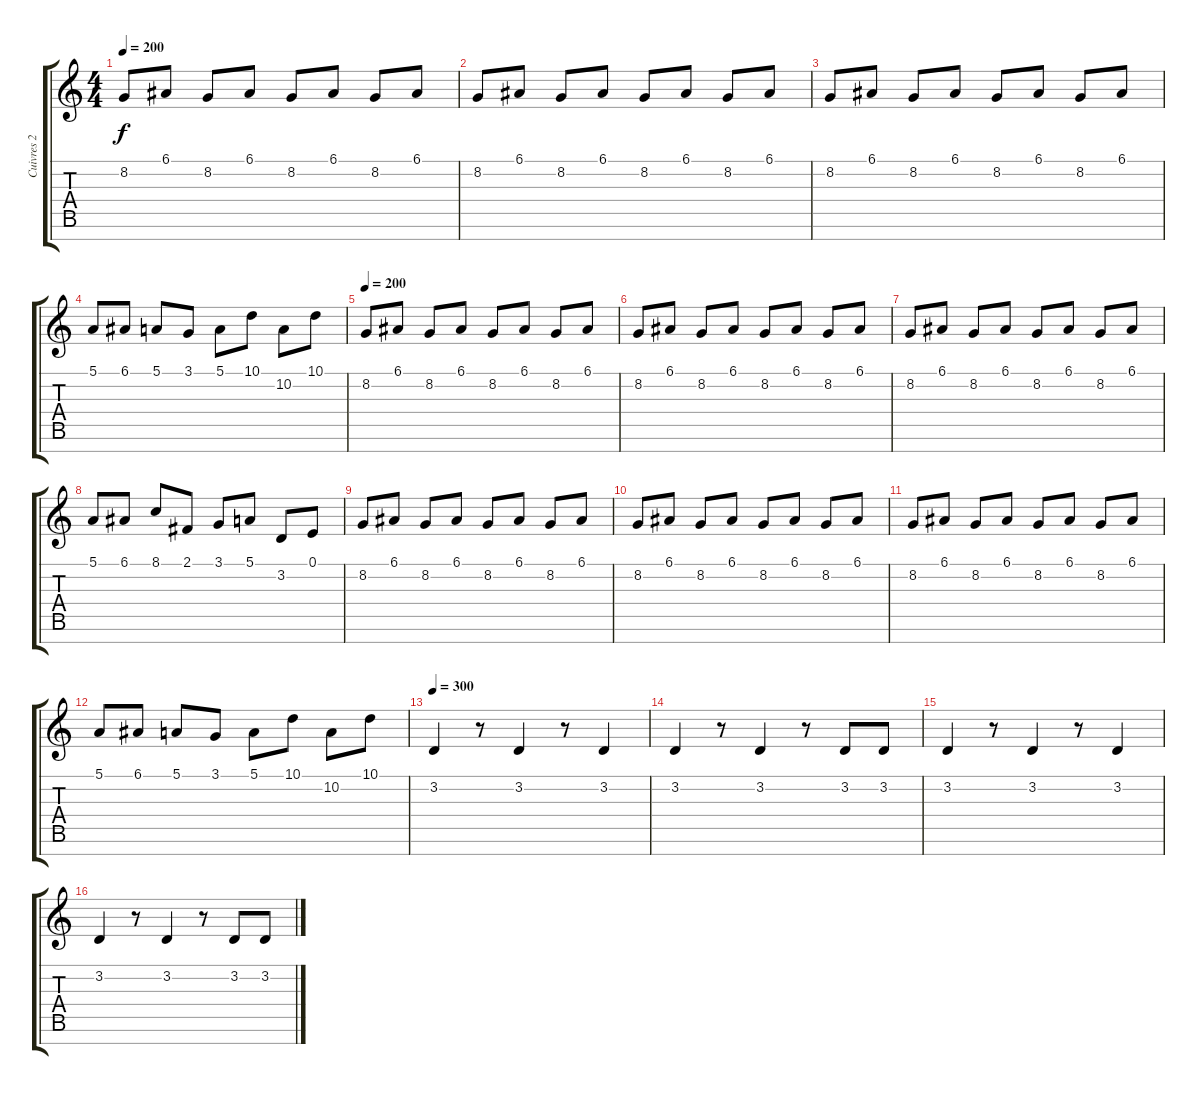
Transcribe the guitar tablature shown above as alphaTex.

\track ("Cuivres 2" "Cuivres 2") {instrument trombone}
\staff {score tabs}
\tuning (E4 B3 G3 D3 A2 E2 B1) {hide}
\ts (4 4)
\tempo 200
\clef g2
\ks c
8.2.8{dy f} 6.1.8 8.2.8 6.1.8 8.2.8 6.1.8 8.2.8 6.1.8 |
8.2.8 6.1.8 8.2.8 6.1.8 8.2.8 6.1.8 8.2.8 6.1.8 |
8.2.8 6.1.8 8.2.8 6.1.8 8.2.8 6.1.8 8.2.8 6.1.8 |
5.1.8 6.1.8 5.1.8 3.1.8 5.1.8 10.1.8 10.2.8 10.1.8 |
\tempo 200
8.2.8 6.1.8 8.2.8 6.1.8 8.2.8 6.1.8 8.2.8 6.1.8 |
8.2.8 6.1.8 8.2.8 6.1.8 8.2.8 6.1.8 8.2.8 6.1.8 |
8.2.8 6.1.8 8.2.8 6.1.8 8.2.8 6.1.8 8.2.8 6.1.8 |
5.1.8 6.1.8 8.1.8 2.1.8 3.1.8 5.1.8 3.2.8 0.1.8 |
8.2.8 6.1.8 8.2.8 6.1.8 8.2.8 6.1.8 8.2.8 6.1.8 |
8.2.8 6.1.8 8.2.8 6.1.8 8.2.8 6.1.8 8.2.8 6.1.8 |
8.2.8 6.1.8 8.2.8 6.1.8 8.2.8 6.1.8 8.2.8 6.1.8 |
5.1.8 6.1.8 5.1.8 3.1.8 5.1.8 10.1.8 10.2.8 10.1.8 |
\tempo 300
3.2.4 r.8 3.2.4 r.8 3.2.4 |
3.2.4 r.8 3.2.4 r.8 3.2.8 3.2.8 |
3.2.4 r.8 3.2.4 r.8 3.2.4 |
3.2.4 r.8 3.2.4 r.8 3.2.8 3.2.8
